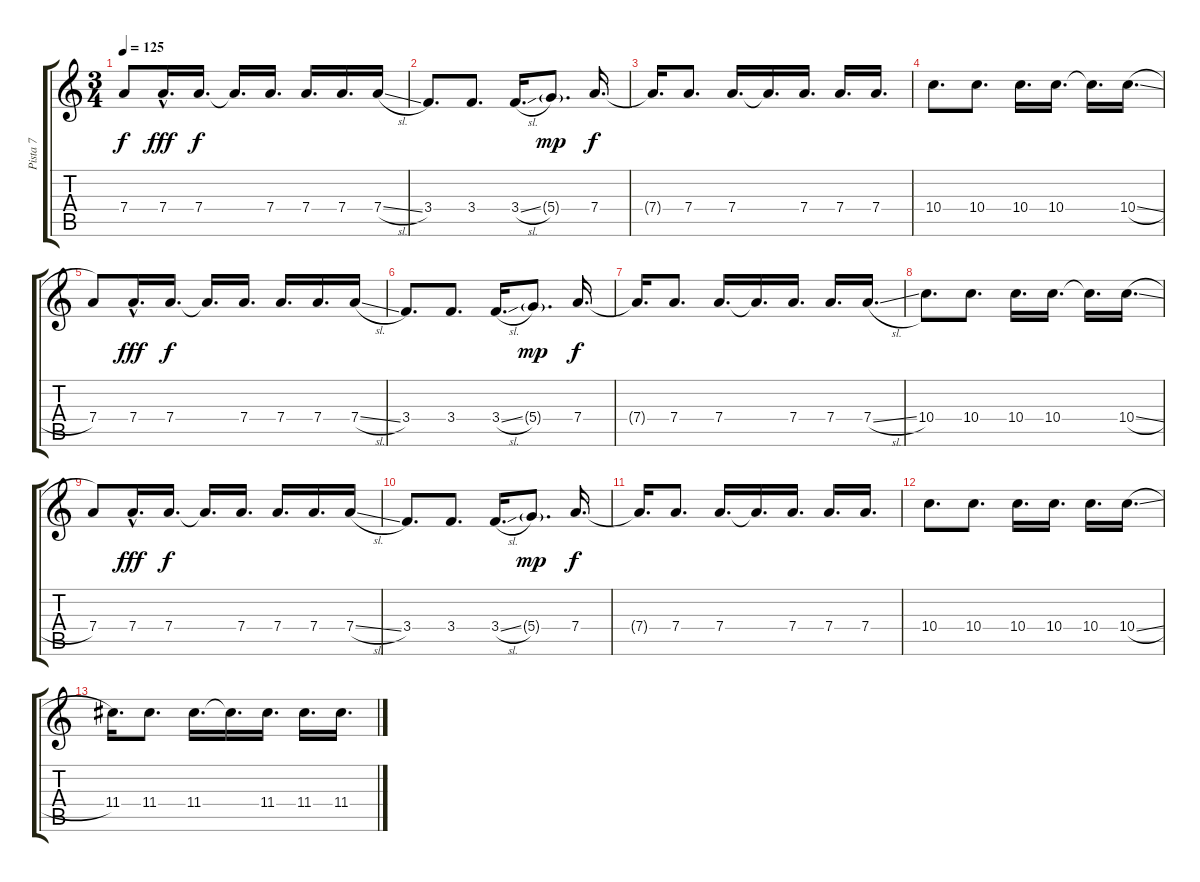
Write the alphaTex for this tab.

\track ("Pista 7" "Pista 7") {instrument electricguitarclean}
\staff {score tabs}
\tuning (E4 B3 G3 D3 A2 E2) {hide}
\ts (3 4)
\tempo 125
\clef g2
\ks c
7.4.8{dy f} 7.4{hac}.16{d dy fff} 7.4.16{d dy f} 7.4{t}.16{d} 7.4.16{d} 7.4.16{d} 7.4.16{d} 7.4{sl}.16 |
3.4.8{d} 3.4.8{d} 3.4{sl}.16{d} 5.4{g}.8{d dy mp} 7.4.16{d dy f} |
7.4{t}.16{d} 7.4.8{d} 7.4.16{d} 7.4{t}.16{d} 7.4.16{d} 7.4.16{d} 7.4.16{d} |
10.4.8{d} 10.4.8{d} 10.4.16{d} 10.4.16{d} 10.4{t}.16{d} 10.4{sl}.16{d} |
7.4.8 7.4{hac}.16{d dy fff} 7.4.16{d dy f} 7.4{t}.16{d} 7.4.16{d} 7.4.16{d} 7.4.16{d} 7.4{sl}.16 |
3.4.8{d} 3.4.8{d} 3.4{sl}.16{d} 5.4{g}.8{d dy mp} 7.4.16{d dy f} |
7.4{t}.16{d} 7.4.8{d} 7.4.16{d} 7.4{t}.16{d} 7.4.16{d} 7.4.16{d} 7.4{sl}.16{d} |
10.4.8{d} 10.4.8{d} 10.4.16{d} 10.4.16{d} 10.4{t}.16{d} 10.4{sl}.16{d} |
7.4.8 7.4{hac}.16{d dy fff} 7.4.16{d dy f} 7.4{t}.16{d} 7.4.16{d} 7.4.16{d} 7.4.16{d} 7.4{sl}.16 |
3.4.8{d} 3.4.8{d} 3.4{sl}.16{d} 5.4{g}.8{d dy mp} 7.4.16{d dy f} |
7.4{t}.16{d} 7.4.8{d} 7.4.16{d} 7.4{t}.16{d} 7.4.16{d} 7.4.16{d} 7.4.16{d} |
10.4.8{d} 10.4.8{d} 10.4.16{d} 10.4.16{d} 10.4.16{d} 10.4{sl}.16{d} |
11.4.16{d} 11.4.8{d} 11.4.16{d} 11.4{t}.16{d} 11.4.16{d} 11.4.16{d} 11.4.16{d}
